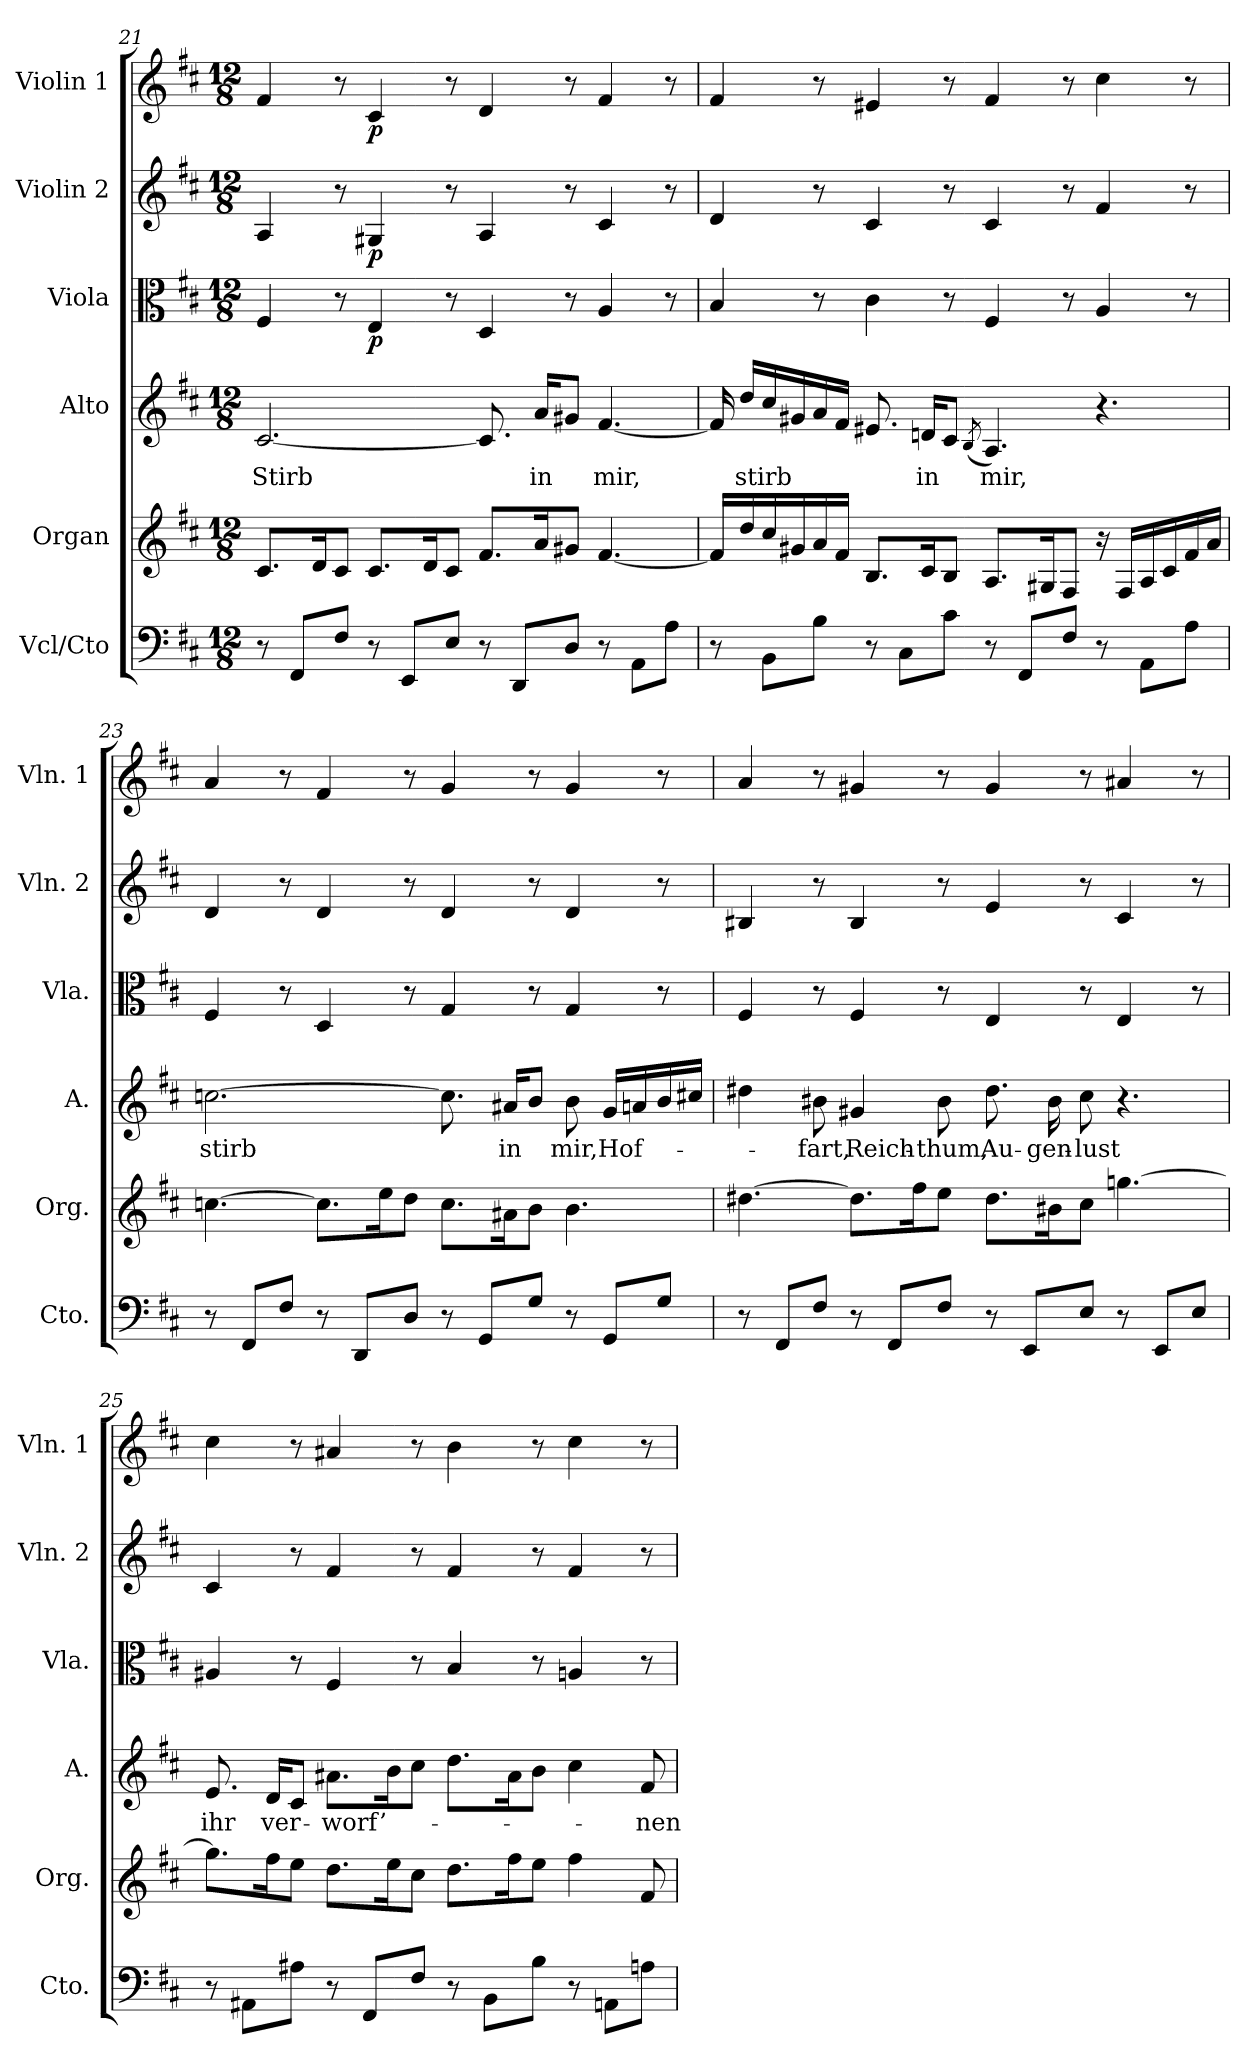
**kern	**kern	**kern	**text	**kern	**dynam	**kern	**dynam	**kern	**dynam
*part6	*part5	*part4	*part4	*part3	*part3	*part2	*part2	*part1	*part1
*staff6	*staff5	*staff4	*staff4	*staff3	*staff3	*staff2	*staff2	*staff1	*staff1
*I"Vcl/Cto	*I"Organ	*I"Alto	*	*I"Viola	*	*I"Violin 2	*	*I"Violin 1	*
*I'Cto.	*I'Org.	*I'A.	*	*I'Vla.	*	*I'Vln. 2	*	*I'Vln. 1	*
*clefF4	*clefG2	*clefG2	*	*clefC3	*	*clefG2	*	*clefG2	*
*k[f#c#]	*k[f#c#]	*k[f#c#]	*	*k[f#c#]	*	*k[f#c#]	*	*k[f#c#]	*
*M12/8	*M12/8	*M12/8	*	*M12/8	*	*M12/8	*	*M12/8	*
=21	=21	=21	=21	=21	=21	=21	=21	=21	=21
!	!	!	!LO:LY:b	!	!	!	!	!	!
8r	8.c#/L	[2.c#/	Stirb	4F#/	.	4A/	.	4f#/	.
8FF#/L	.	.	.	.	.	.	.	.	.
.	16d/K	.	.	.	.	.	.	.	.
8F#/J	8c#/J	.	.	8r	.	8r	.	8r	.
!	!	!	!	!	!LO:DY:b	!	!LO:DY:b	!	!LO:DY:b
8r	8.c#/L	.	.	4E/	p	4G#X/	p	4c#/	p
8EE/L	.	.	.	.	.	.	.	.	.
.	16d/K	.	.	.	.	.	.	.	.
8E/J	8c#/J	.	.	8r	.	8r	.	8r	.
8r	8.f#/L	8.c#/]	.	4D/	.	4A/	.	4d/	.
8DD/L	.	.	.	.	.	.	.	.	.
!	!	!	!LO:LY:b	!	!	!	!	!	!
.	16a/K	16a/KL	in	.	.	.	.	.	.
8D/J	8g#X/J	8g#X/J	.	8r	.	8r	.	8r	.
!	!	!	!LO:LY:b	!	!	!	!	!	!
8r	[4.f#/	[4.f#/	mir,	4A/	.	4c#/	.	4f#/	.
8AA\L	.	.	.	.	.	.	.	.	.
8A\J	.	.	.	8r	.	8r	.	8r	.
!!LO:LB:g=z
=22	=22	=22	=22	=22	=22	=22	=22	=22	=22
8r	16f#/LL]	16f#/]	.	4B/	.	4d/	.	4f#/	.
!	!	!	!LO:LY:b	!	!	!	!	!	!
.	16dd/	16dd/LL	stirb	.	.	.	.	.	.
8BB\L	16cc#/	16cc#/	.	.	.	.	.	.	.
.	16g#X/	16g#X/	.	.	.	.	.	.	.
8B\J	16a/	16a/	.	8r	.	8r	.	8r	.
.	16f#/JJ	16f#/JJ	.	.	.	.	.	.	.
8r	8.B/L	8.e#X/	.	4c#\	.	4c#/	.	4e#X/	.
8C#\L	.	.	.	.	.	.	.	.	.
!	!	!	!LO:LY:b	!	!	!	!	!	!
.	16c#/K	16dn/KL	in	.	.	.	.	.	.
8c#\J	8B/J	8c#/J	.	8r	.	8r	.	8r	.
.	.	(<8qB/	.	.	.	.	.	.	.
!	!	!	!LO:LY:b	!	!	!	!	!	!
8r	8.A/L	4.A/)	mir,	4F#/	.	4c#/	.	4f#/	.
8FF#/L	.	.	.	.	.	.	.	.	.
.	16G#X/K	.	.	.	.	.	.	.	.
8F#/J	8F#/J	.	.	8r	.	8r	.	8r	.
8r	16r	4.r	.	4A/	.	4f#/	.	4cc#\	.
.	16F#/LL	.	.	.	.	.	.	.	.
8AA\L	16A/	.	.	.	.	.	.	.	.
.	16c#/	.	.	.	.	.	.	.	.
8A\J	16f#/	.	.	8r	.	8r	.	8r	.
.	16a/JJ	.	.	.	.	.	.	.	.
=23	=23	=23	=23	=23	=23	=23	=23	=23	=23
!	!	!	!LO:LY:b	!	!	!	!	!	!
8r	[4.ccn\	[2.ccn\	stirb	4F#/	.	4d/	.	4a/	.
8FF#/L	.	.	.	.	.	.	.	.	.
8F#/J	.	.	.	8r	.	8r	.	8r	.
8r	8.cc\L]	.	.	4D/	.	4d/	.	4f#/	.
8DD/L	.	.	.	.	.	.	.	.	.
.	16ee\K	.	.	.	.	.	.	.	.
8D/J	8dd\J	.	.	8r	.	8r	.	8r	.
8r	8.cc\L	8.cc\]	.	4G/	.	4d/	.	4g/	.
8GG/L	.	.	.	.	.	.	.	.	.
!	!	!	!LO:LY:b	!	!	!	!	!	!
.	16a#X\K	16a#X/KL	in	.	.	.	.	.	.
8G/J	8b\J	8b/J	.	8r	.	8r	.	8r	.
!	!	!	!LO:LY:b	!	!	!	!	!	!
8r	4.b\	8b\	mir,	4G/	.	4d/	.	4g/	.
!	!	!	!LO:LY:b	!	!	!	!	!	!
8GG/L	.	16g/LL	Hof-	.	.	.	.	.	.
.	.	16an/	.	.	.	.	.	.	.
8G/J	.	16b/	.	8r	.	8r	.	8r	.
.	.	16cc#X/JJ	.	.	.	.	.	.	.
!!LO:PB:g=z
=24	=24	=24	=24	=24	=24	=24	=24	=24	=24
8r	[4.dd#X\	4dd#X\	.	4F#/	.	4B#X/	.	4a/	.
8FF#/L	.	.	.	.	.	.	.	.	.
!	!	!	!LO:LY:b	!	!	!	!	!	!
8F#/J	.	8b#X\	-fart,	8r	.	8r	.	8r	.
!	!	!	!LO:LY:b	!	!	!	!	!	!
8r	8.dd#\L]	4g#X/	Reich-	4F#/	.	4B#/	.	4g#X/	.
8FF#/L	.	.	.	.	.	.	.	.	.
.	16ff#\K	.	.	.	.	.	.	.	.
!	!	!	!LO:LY:b	!	!	!	!	!	!
8F#/J	8ee\J	8b#\	-thum,	8r	.	8r	.	8r	.
!	!	!	!LO:LY:b	!	!	!	!	!	!
8r	8.dd#\L	8.dd#\	Au-	4E/	.	4e/	.	4g#/	.
8EE/L	.	.	.	.	.	.	.	.	.
!	!	!	!LO:LY:b	!	!	!	!	!	!
.	16b#X\K	16b#\	-gen-	.	.	.	.	.	.
!	!	!	!LO:LY:b	!	!	!	!	!	!
8E/J	8cc#\J	8cc#\	-lust	8r	.	8r	.	8r	.
8r	[4.ggn\	4.r	.	4E/	.	4c#/	.	4a#X/	.
8EE/L	.	.	.	.	.	.	.	.	.
8E/J	.	.	.	8r	.	8r	.	8r	.
=25	=25	=25	=25	=25	=25	=25	=25	=25	=25
!	!	!	!LO:LY:b	!	!	!	!	!	!
8r	8.gg\L]	8.e/	ihr	4A#X/	.	4c#/	.	4cc#\	.
8AA#X\L	.	.	.	.	.	.	.	.	.
!	!	!	!LO:LY:b	!	!	!	!	!	!
.	16ff#\K	16d/KL	ver-	.	.	.	.	.	.
8A#X\J	8ee\J	8c#/J	.	8r	.	8r	.	8r	.
!	!	!	!LO:LY:b	!	!	!	!	!	!
8r	8.dd\L	8.a#X\L	-worf’-	4F#/	.	4f#/	.	4a#X/	.
8FF#/L	.	.	.	.	.	.	.	.	.
.	16ee\K	16b\K	.	.	.	.	.	.	.
8F#/J	8cc#\J	8cc#\J	.	8r	.	8r	.	8r	.
8r	8.dd\L	8.dd\L	.	4B/	.	4f#/	.	4b\	.
8BB\L	.	.	.	.	.	.	.	.	.
.	16ff#\K	16a#\K	.	.	.	.	.	.	.
8B\J	8ee\J	8b\J	.	8r	.	8r	.	8r	.
8r	4ff#\	4cc#\	.	4An/	.	4f#/	.	4cc#\	.
8AAn\L	.	.	.	.	.	.	.	.	.
!	!	!	!LO:LY:b	!	!	!	!	!	!
8An\J	8f#/	8f#/	-nen	8r	.	8r	.	8r	.
=	=	=	=	=	=	=	=	=	=
*-	*-	*-	*-	*-	*-	*-	*-	*-	*-
